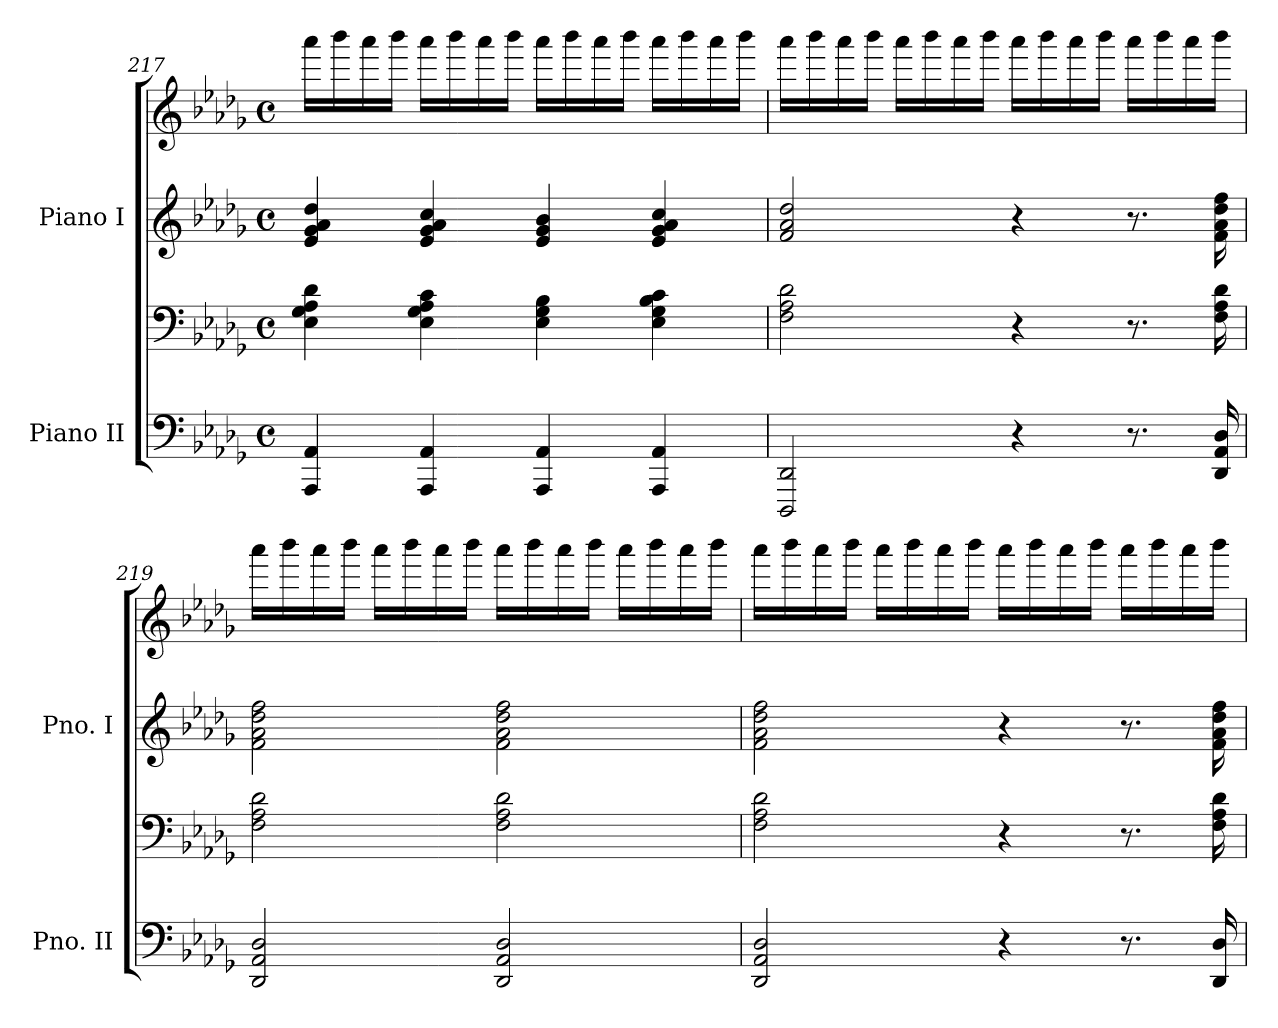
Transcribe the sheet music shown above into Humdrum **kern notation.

**kern	**kern	**kern	**kern
*part2	*part2	*part1	*part1
*staff4	*staff3	*staff2	*staff1
*I"Piano II	*	*I"Piano I	*
*I'Pno. II	*	*I'Pno. I	*
!!LO:LB:g=z
*clefF4	*clefF4	*clefG2	*clefG2
*k[b-e-a-d-g-]	*k[b-e-a-d-g-]	*k[b-e-a-d-g-]	*k[b-e-a-d-g-]
*M4/4	*M4/4	*M4/4	*M4/4
*met(c)	*met(c)	*met(c)	*met(c)
=217	=217	=217	=217
4AAA-/ 4AA-/	4E-\ 4G-\ 4A-\ 4d-\	4e-/ 4g-/ 4a-/ 4dd-/	16aaa-\LL
.	.	.	16bbb-\
.	.	.	16aaa-\
.	.	.	16bbb-\JJ
4AAA-/ 4AA-/	4E-\ 4G-\ 4A-\ 4c\	4e-/ 4g-/ 4a-/ 4cc/	16aaa-\LL
.	.	.	16bbb-\
.	.	.	16aaa-\
.	.	.	16bbb-\JJ
4AAA-/ 4AA-/	4E-\ 4G-\ 4B-\	4e-/ 4g-/ 4b-/	16aaa-\LL
.	.	.	16bbb-\
.	.	.	16aaa-\
.	.	.	16bbb-\JJ
4AAA-/ 4AA-/	4E-\ 4G-\ 4B-\ 4c\	4e-/ 4g-/ 4a-/ 4cc/	16aaa-\LL
.	.	.	16bbb-\
.	.	.	16aaa-\
.	.	.	16bbb-\JJ
=218	=218	=218	=218
2DDD-/ 2DD-/	2F\ 2A-\ 2d-\	2f/ 2a-/ 2dd-/	16aaa-\LL
.	.	.	16bbb-\
.	.	.	16aaa-\
.	.	.	16bbb-\JJ
.	.	.	16aaa-\LL
.	.	.	16bbb-\
.	.	.	16aaa-\
.	.	.	16bbb-\JJ
4r	4r	4r	16aaa-\LL
.	.	.	16bbb-\
.	.	.	16aaa-\
.	.	.	16bbb-\JJ
8.r	8.r	8.r	16aaa-\LL
.	.	.	16bbb-\
.	.	.	16aaa-\
16DD-/ 16AA-/ 16D-/	16F\ 16A-\ 16d-\	16f\ 16a-\ 16dd-\ 16ff\	16bbb-\JJ
!!LO:PB:g=z
=219	=219	=219	=219
2DD-/ 2AA-/ 2D-/	2F\ 2A-\ 2d-\	2f\ 2a-\ 2dd-\ 2ff\	16aaa-\LL
.	.	.	16bbb-\
.	.	.	16aaa-\
.	.	.	16bbb-\JJ
.	.	.	16aaa-\LL
.	.	.	16bbb-\
.	.	.	16aaa-\
.	.	.	16bbb-\JJ
2DD-/ 2AA-/ 2D-/	2F\ 2A-\ 2d-\	2f\ 2a-\ 2dd-\ 2ff\	16aaa-\LL
.	.	.	16bbb-\
.	.	.	16aaa-\
.	.	.	16bbb-\JJ
.	.	.	16aaa-\LL
.	.	.	16bbb-\
.	.	.	16aaa-\
.	.	.	16bbb-\JJ
=220	=220	=220	=220
2DD-/ 2AA-/ 2D-/	2F\ 2A-\ 2d-\	2f\ 2a-\ 2dd-\ 2ff\	16aaa-\LL
.	.	.	16bbb-\
.	.	.	16aaa-\
.	.	.	16bbb-\JJ
.	.	.	16aaa-\LL
.	.	.	16bbb-\
.	.	.	16aaa-\
.	.	.	16bbb-\JJ
4r	4r	4r	16aaa-\LL
.	.	.	16bbb-\
.	.	.	16aaa-\
.	.	.	16bbb-\JJ
8.r	8.r	8.r	16aaa-\LL
.	.	.	16bbb-\
.	.	.	16aaa-\
16DD-/ 16D-/	16F\ 16A-\ 16d-\	16f\ 16a-\ 16dd-\ 16ff\	16bbb-\JJ
=	=	=	=
*-	*-	*-	*-
